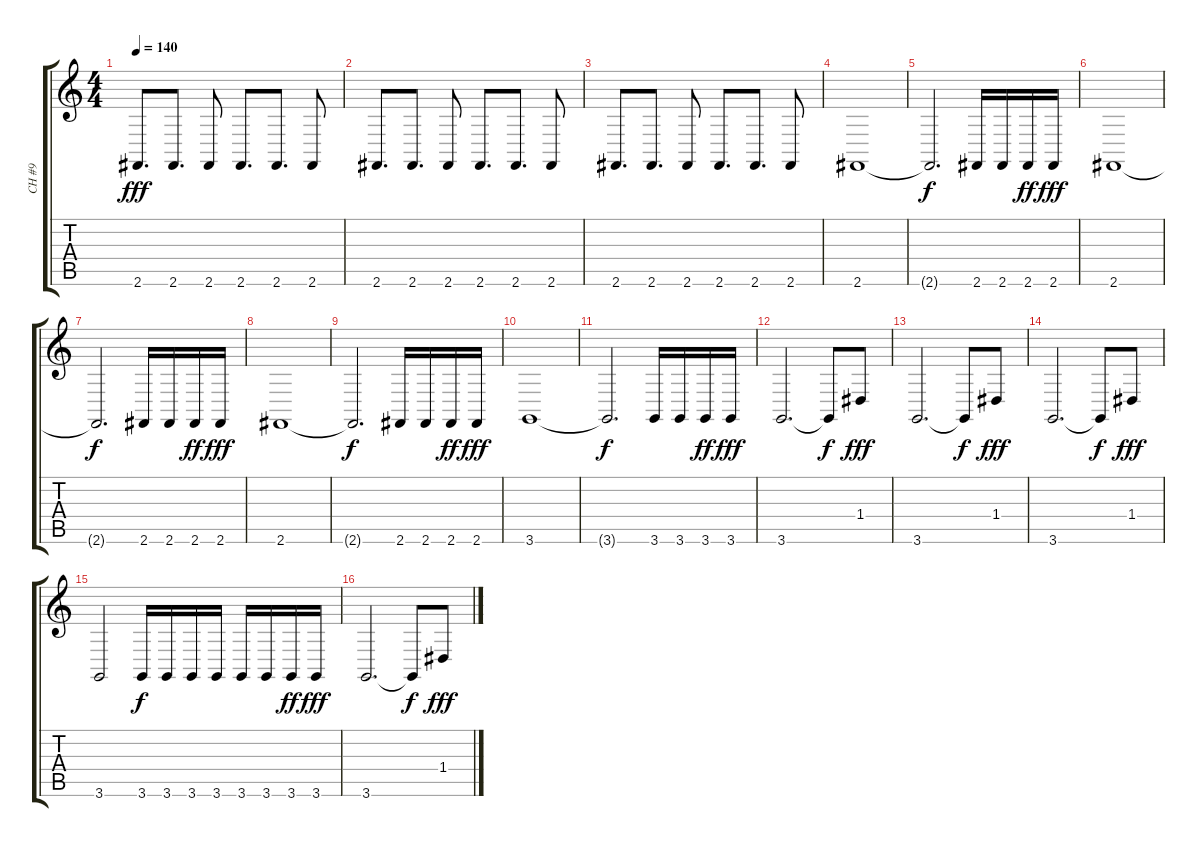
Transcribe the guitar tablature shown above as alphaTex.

\track ("CH #9" "CH #9") {instrument timpani}
\staff {score tabs}
\tuning (E4 B3 G3 D3 A2 E2) {hide}
\ts (4 4)
\tempo 140
\clef g2
\ks c
2.6.8{d dy fff} 2.6.8{d} 2.6.8 2.6.8{d} 2.6.8{d} 2.6.8 |
2.6.8{d} 2.6.8{d} 2.6.8 2.6.8{d} 2.6.8{d} 2.6.8 |
2.6.8{d} 2.6.8{d} 2.6.8 2.6.8{d} 2.6.8{d} 2.6.8 |
2.6.1 |
2.6{t}.2{d dy f} 2.6.16 2.6.16 2.6.16{dy ff} 2.6.16{dy fff} |
2.6.1 |
2.6{t}.2{d dy f} 2.6.16 2.6.16 2.6.16{dy ff} 2.6.16{dy fff} |
2.6.1 |
2.6{t}.2{d dy f} 2.6.16 2.6.16 2.6.16{dy ff} 2.6.16{dy fff} |
3.6.1 |
3.6{t}.2{d dy f} 3.6.16 3.6.16 3.6.16{dy ff} 3.6.16{dy fff} |
3.6.2{d} 3.6{t}.8{dy f} 1.4.8{dy fff} |
3.6.2{d} 3.6{t}.8{dy f} 1.4.8{dy fff} |
3.6.2{d} 3.6{t}.8{dy f} 1.4.8{dy fff} |
3.6.2 3.6.16{dy f} 3.6.16 3.6.16 3.6.16 3.6.16 3.6.16 3.6.16{dy ff} 3.6.16{dy fff} |
3.6.2{d} 3.6{t}.8{dy f} 1.4.8{dy fff}
